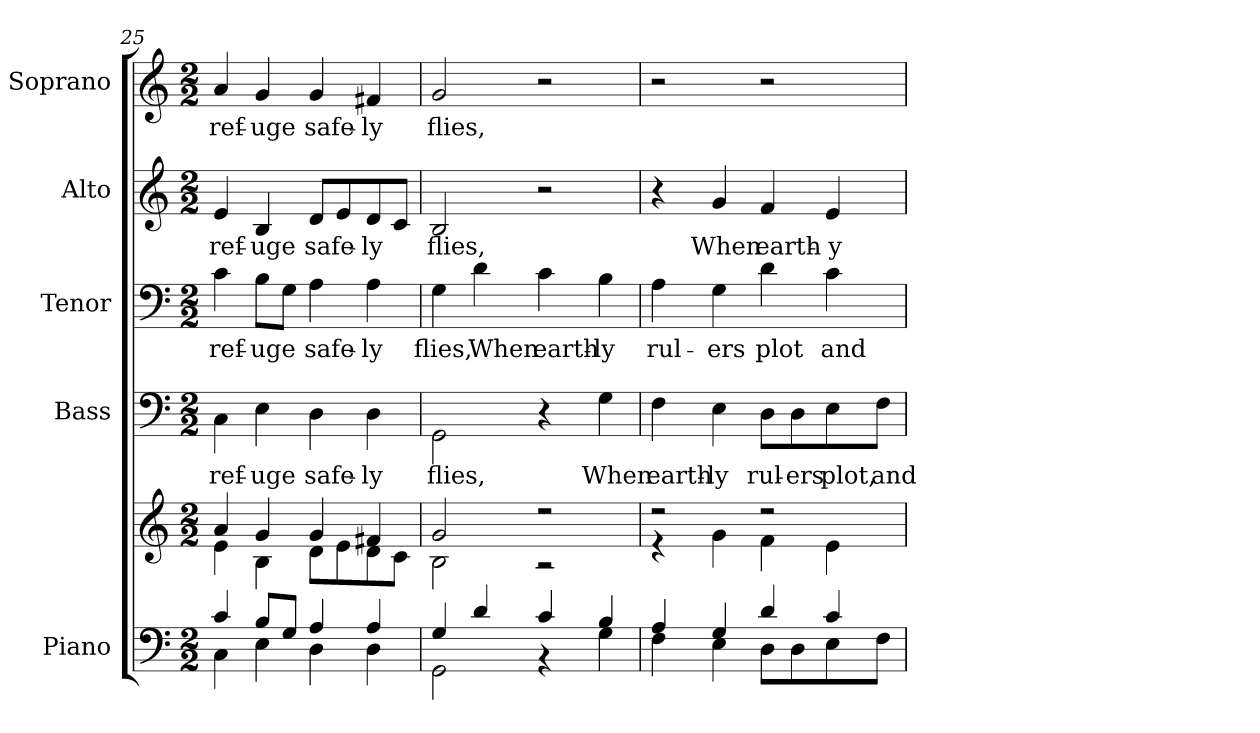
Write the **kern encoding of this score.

**kern	**kern	**kern	**text	**kern	**text	**kern	**text	**kern	**text
*part5	*part5	*part4	*part4	*part3	*part3	*part2	*part2	*part1	*part1
*staff6	*staff5	*staff4	*staff4	*staff3	*staff3	*staff2	*staff2	*staff1	*staff1
*I"Piano	*	*I"Bass	*	*I"Tenor	*	*I"Alto	*	*I"Soprano	*
*I'Pno.	*	*I'B.	*	*I'T.	*	*I'A.	*	*I'S.	*
*clefF4	*clefG2	*clefF4	*	*clefF4	*	*clefG2	*	*clefG2	*
*k[]	*k[]	*k[]	*	*k[]	*	*k[]	*	*k[]	*
*C:	*C:	*C:	*	*C:	*	*C:	*	*C:	*
*M2/2	*M2/2	*M2/2	*	*M2/2	*	*M2/2	*	*M2/2	*
=25	=25	=25	=25	=25	=25	=25	=25	=25	=25
*^	*^	*	*	*	*	*	*	*	*
!	!	!	!	!	!LO:LY:b:color=#000000	!	!	!	!	!	!
!	!	!	!	!	!	!	!LO:LY:b:color=#000000	!	!	!	!
!	!	!	!	!	!	!	!	!	!LO:LY:b:color=#000000	!	!
!	!	!	!	!	!	!	!	!	!	!	!LO:LY:b:color=#000000
4ci/	4Ci\	4ai/	4ei\	4Ci\	ref-	4ci\	ref-	4ei/	ref-	4ai/	ref-
!	!	!	!	!	!LO:LY:b:color=#000000	!	!	!	!	!	!
!	!	!	!	!	!	!	!LO:LY:b:color=#000000	!	!	!	!
!	!	!	!	!	!	!	!	!	!LO:LY:b:color=#000000	!	!
!	!	!	!	!	!	!	!	!	!	!	!LO:LY:b:color=#000000
8Bi/L	4Ei\	4gi/	4Bi\	4Ei\	-uge	8Bi\L	-uge	4Bi/	-uge	4gi/	-uge
8Gi/J	.	.	.	.	.	8Gi\J	.	.	.	.	.
!	!	!	!	!	!LO:LY:b:color=#000000	!	!	!	!	!	!
!	!	!	!	!	!	!	!LO:LY:b:color=#000000	!	!	!	!
!	!	!	!	!	!	!	!	!	!LO:LY:b:color=#000000	!	!
!	!	!	!	!	!	!	!	!	!	!	!LO:LY:b:color=#000000
4Ai/	4Di\	4gi/	8di\L	4Di\	safe-	4Ai\	safe-	8di/L	safe-	4gi/	safe-
.	.	.	8ei\	.	.	.	.	8ei/	.	.	.
!	!	!	!	!	!LO:LY:b:color=#000000	!	!	!	!	!	!
!	!	!	!	!	!	!	!LO:LY:b:color=#000000	!	!	!	!
!	!	!	!	!	!	!	!	!	!LO:LY:b:color=#000000	!	!
!	!	!	!	!	!	!	!	!	!	!	!LO:LY:b:color=#000000
4Ai/	4Di\	4f#Xi/	8di\	4Di\	-ly	4Ai\	-ly	8di/	-ly	4f#Xi/	-ly
.	.	.	8ci\J	.	.	.	.	8ci/J	.	.	.
!!LO:PB:g=z
=26	=26	=26	=26	=26	=26	=26	=26	=26	=26	=26	=26
!	!	!	!	!	!LO:LY:b:color=#000000	!	!	!	!	!	!
!	!	!	!	!	!	!	!LO:LY:b:color=#000000	!	!	!	!
!	!	!	!	!	!	!	!	!	!LO:LY:b:color=#000000	!	!
!	!	!	!	!	!	!	!	!	!	!	!LO:LY:b:color=#000000
4Gi/	2GGi\	2gi/	2Bi\	2GGi\	flies,	4Gi\	flies,	2Bi/	flies,	2gi/	flies,
!	!	!	!	!	!	!	!LO:LY:b:color=#000000	!	!	!	!
4di/	.	.	.	.	.	4di\	When	.	.	.	.
!	!	!	!	!	!	!	!LO:LY:b:color=#000000	!	!	!	!
4ci/	4r	2r	2r	4r	.	4ci\	earth-	2r	.	2r	.
!	!	!	!	!	!LO:LY:b:color=#000000	!	!	!	!	!	!
!	!	!	!	!	!	!	!LO:LY:b:color=#000000	!	!	!	!
4Bi/	4Gi\	.	.	4Gi\	When	4Bi\	-ly	.	.	.	.
=27	=27	=27	=27	=27	=27	=27	=27	=27	=27	=27	=27
!	!	!	!	!	!LO:LY:b:color=#000000	!	!	!	!	!	!
!	!	!	!	!	!	!	!LO:LY:b:color=#000000	!	!	!	!
4Ai/	4Fi\	2r	4r	4Fi\	earth-	4Ai\	rul-	4r	.	2r	.
!	!	!	!	!	!LO:LY:b:color=#000000	!	!	!	!	!	!
!	!	!	!	!	!	!	!LO:LY:b:color=#000000	!	!	!	!
!	!	!	!	!	!	!	!	!	!LO:LY:b:color=#000000	!	!
4Gi/	4Ei\	.	4gi\	4Ei\	-ly	4Gi\	-ers	4gi/	When	.	.
!	!	!	!	!	!LO:LY:b:color=#000000	!	!	!	!	!	!
!	!	!	!	!	!	!	!LO:LY:b:color=#000000	!	!	!	!
!	!	!	!	!	!	!	!	!	!LO:LY:b:color=#000000	!	!
4di/	8Di\L	2r	4fi\	8Di\L	rul-	4di\	plot	4fi/	earth-	2r	.
!	!	!	!	!	!LO:LY:b:color=#000000	!	!	!	!	!	!
.	8Di\	.	.	8Di\	-ers	.	.	.	.	.	.
!	!	!	!	!	!LO:LY:b:color=#000000	!	!	!	!	!	!
!	!	!	!	!	!	!	!LO:LY:b:color=#000000	!	!	!	!
!	!	!	!	!	!	!	!	!	!LO:LY:b:color=#000000	!	!
4ci/	8Ei\	.	4ei\	8Ei\	plot,	4ci\	and	4ei/	-y	.	.
!	!	!	!	!	!LO:LY:b:color=#000000	!	!	!	!	!	!
.	8Fi\J	.	.	8Fi\J	and	.	.	.	.	.	.
*v	*v	*	*	*	*	*	*	*	*	*	*
*	*v	*v	*	*	*	*	*	*	*	*
=	=	=	=	=	=	=	=	=	=
*-	*-	*-	*-	*-	*-	*-	*-	*-	*-
